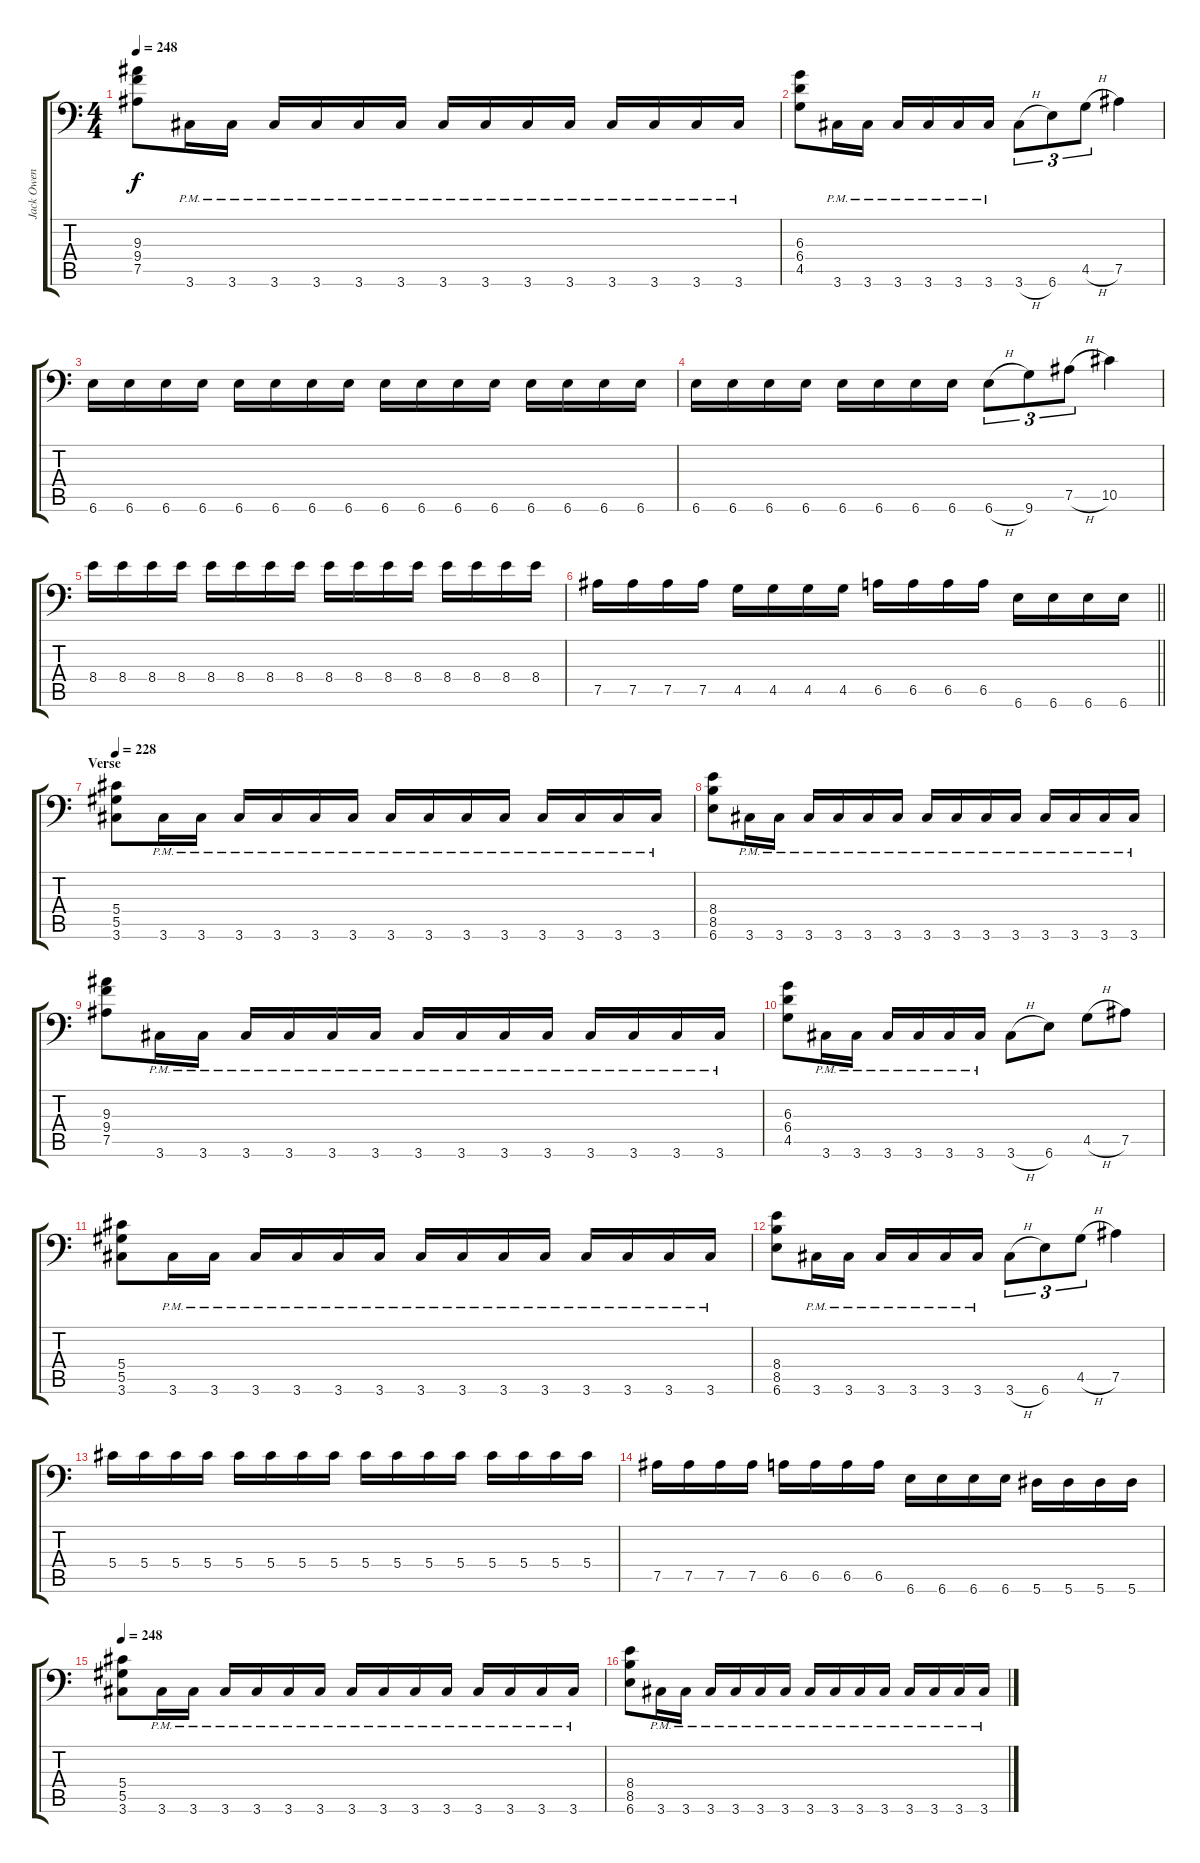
\track ("Jack Owen" "Jack Owen") {instrument distortionguitar}
\staff {score tabs}
\tuning (Bb3 F3 Db3 Ab2 Eb2 Bb1) {hide}
\ts (4 4)
\tempo 248
\clef f4
\ks c
(9.3 9.4 7.5).8{dy f} 3.6{pm}.16 3.6{pm}.16 3.6{pm}.16 3.6{pm}.16 3.6{pm}.16 3.6{pm}.16 3.6{pm}.16 3.6{pm}.16 3.6{pm}.16 3.6{pm}.16 3.6{pm}.16 3.6{pm}.16 3.6{pm}.16 3.6{pm}.16 |
(6.3 6.4 4.5).8 3.6{pm}.16 3.6{pm}.16 3.6{pm}.16 3.6{pm}.16 3.6{pm}.16 3.6{pm}.16 3.6{h}.8{tu (3 2)} 6.6.8{tu (3 2)} 4.5{h}.8{tu (3 2)} 7.5.4 |
6.6.16 6.6.16 6.6.16 6.6.16 6.6.16 6.6.16 6.6.16 6.6.16 6.6.16 6.6.16 6.6.16 6.6.16 6.6.16 6.6.16 6.6.16 6.6.16 |
6.6.16 6.6.16 6.6.16 6.6.16 6.6.16 6.6.16 6.6.16 6.6.16 6.6{h}.8{tu (3 2)} 9.6.8{tu (3 2)} 7.5{h}.8{tu (3 2)} 10.5.4 |
8.4.16 8.4.16 8.4.16 8.4.16 8.4.16 8.4.16 8.4.16 8.4.16 8.4.16 8.4.16 8.4.16 8.4.16 8.4.16 8.4.16 8.4.16 8.4.16 |
\barLineRight lightlight
7.5.16 7.5.16 7.5.16 7.5.16 4.5.16 4.5.16 4.5.16 4.5.16 6.5.16 6.5.16 6.5.16 6.5.16 6.6.16 6.6.16 6.6.16 6.6.16 |
\section ("" "Verse")
\tempo 228
(5.4 5.5 3.6).8 3.6{pm}.16 3.6{pm}.16 3.6{pm}.16 3.6{pm}.16 3.6{pm}.16 3.6{pm}.16 3.6{pm}.16 3.6{pm}.16 3.6{pm}.16 3.6{pm}.16 3.6{pm}.16 3.6{pm}.16 3.6{pm}.16 3.6{pm}.16 |
(8.4 8.5 6.6).8 3.6{pm}.16 3.6{pm}.16 3.6{pm}.16 3.6{pm}.16 3.6{pm}.16 3.6{pm}.16 3.6{pm}.16 3.6{pm}.16 3.6{pm}.16 3.6{pm}.16 3.6{pm}.16 3.6{pm}.16 3.6{pm}.16 3.6{pm}.16 |
(9.3 9.4 7.5).8 3.6{pm}.16 3.6{pm}.16 3.6{pm}.16 3.6{pm}.16 3.6{pm}.16 3.6{pm}.16 3.6{pm}.16 3.6{pm}.16 3.6{pm}.16 3.6{pm}.16 3.6{pm}.16 3.6{pm}.16 3.6{pm}.16 3.6{pm}.16 |
(6.3 6.4 4.5).8 3.6{pm}.16 3.6{pm}.16 3.6{pm}.16 3.6{pm}.16 3.6{pm}.16 3.6{pm}.16 3.6{h}.8 6.6.8 4.5{h}.8 7.5.8 |
(5.4 5.5 3.6).8 3.6{pm}.16 3.6{pm}.16 3.6{pm}.16 3.6{pm}.16 3.6{pm}.16 3.6{pm}.16 3.6{pm}.16 3.6{pm}.16 3.6{pm}.16 3.6{pm}.16 3.6{pm}.16 3.6{pm}.16 3.6{pm}.16 3.6{pm}.16 |
(8.4 8.5 6.6).8 3.6{pm}.16 3.6{pm}.16 3.6{pm}.16 3.6{pm}.16 3.6{pm}.16 3.6{pm}.16 3.6{h}.8{tu (3 2)} 6.6.8{tu (3 2)} 4.5{h}.8{tu (3 2)} 7.5.4 |
5.4.16 5.4.16 5.4.16 5.4.16 5.4.16 5.4.16 5.4.16 5.4.16 5.4.16 5.4.16 5.4.16 5.4.16 5.4.16 5.4.16 5.4.16 5.4.16 |
7.5.16 7.5.16 7.5.16 7.5.16 6.5.16 6.5.16 6.5.16 6.5.16 6.6.16 6.6.16 6.6.16 6.6.16 5.6.16 5.6.16 5.6.16 5.6.16 |
\tempo 248
(5.4 5.5 3.6).8 3.6{pm}.16 3.6{pm}.16 3.6{pm}.16 3.6{pm}.16 3.6{pm}.16 3.6{pm}.16 3.6{pm}.16 3.6{pm}.16 3.6{pm}.16 3.6{pm}.16 3.6{pm}.16 3.6{pm}.16 3.6{pm}.16 3.6{pm}.16 |
(8.4 8.5 6.6).8 3.6{pm}.16 3.6{pm}.16 3.6{pm}.16 3.6{pm}.16 3.6{pm}.16 3.6{pm}.16 3.6{pm}.16 3.6{pm}.16 3.6{pm}.16 3.6{pm}.16 3.6{pm}.16 3.6{pm}.16 3.6{pm}.16 3.6{pm}.16
